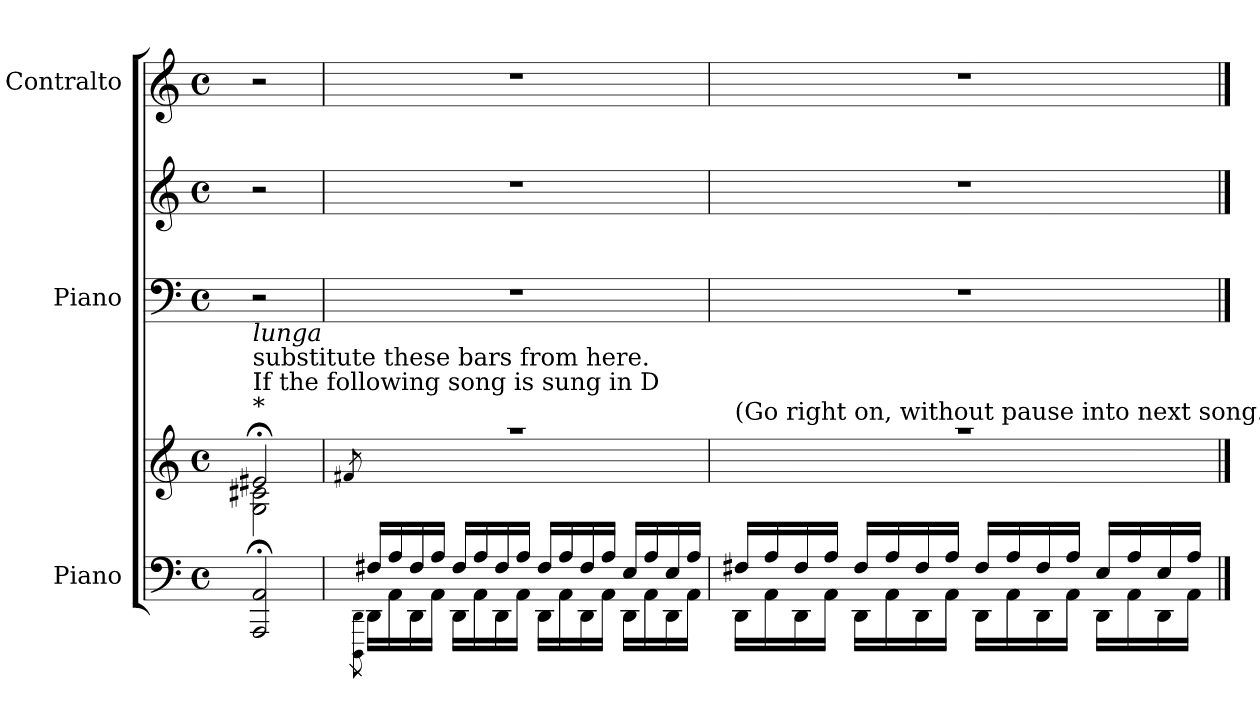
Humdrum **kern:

**kern	**kern	**kern	**kern	**kern
*part3	*part3	*part2	*part2	*part1
*staff5	*staff4	*staff3	*staff2	*staff1
*I"Piano	*	*I"Piano	*	*I"Contralto
*I'Pno	*	*I'Pno	*	*
!!LO:LB:g=z
*clefF4	*clefG2	*clefF4	*clefG2	*clefG2
*k[]	*k[]	*k[]	*k[]	*k[]
*M4/4	*M4/4	*M4/4	*M4/4	*M4/4
*met(c)	*met(c)	*met(c)	*met(c)	*met(c)
=1	=1	=1	=1	=1
*	*^	*	*	*
!	!LO:TX:a:t=*	!	!	!	!
!	!LO:TX:a:t=If the following song is sung in D	!	!	!	!
!	!LO:TX:a:t=substitute these bars from here.	!	!	!	!
!	!LO:TX:a:i:t=lunga	!	!	!	!
2AAA/; 2AA/;	2e#X;</	2G\ 2c#X\	2r	2r	2r
=2	=2	=2	=2	=2	=2
*^	*	*	*	*	*
.	8qDDD\ 8qDD\	8qf#X/	.	.	.	.
16F#X/LL	16DD\LL	1ryy	1raa	1r	1r	1r
16A/	16AA\	.	.	.	.	.
16F#/	16DD\	.	.	.	.	.
16A/JJ	16AA\JJ	.	.	.	.	.
16F#/LL	16DD\LL	.	.	.	.	.
16A/	16AA\	.	.	.	.	.
16F#/	16DD\	.	.	.	.	.
16A/JJ	16AA\JJ	.	.	.	.	.
16F#/LL	16DD\LL	.	.	.	.	.
16A/	16AA\	.	.	.	.	.
16F#/	16DD\	.	.	.	.	.
16A/JJ	16AA\JJ	.	.	.	.	.
16E/LL	16DD\LL	.	.	.	.	.
16A/	16AA\	.	.	.	.	.
16E/	16DD\	.	.	.	.	.
16A/JJ	16AA\JJ	.	.	.	.	.
*	*	*v	*v	*	*	*
=3	=3	=3	=3	=3	=3
!	!	!LO:TX:a:t=(Go right on, without pause into next song.)	!	!	!
16F#X/LL	16DD\LL	1raa	1r	1r	1r
16A/	16AA\	.	.	.	.
16F#/	16DD\	.	.	.	.
16A/JJ	16AA\JJ	.	.	.	.
16F#/LL	16DD\LL	.	.	.	.
16A/	16AA\	.	.	.	.
16F#/	16DD\	.	.	.	.
16A/JJ	16AA\JJ	.	.	.	.
16F#/LL	16DD\LL	.	.	.	.
16A/	16AA\	.	.	.	.
16F#/	16DD\	.	.	.	.
16A/JJ	16AA\JJ	.	.	.	.
16E/LL	16DD\LL	.	.	.	.
16A/	16AA\	.	.	.	.
16E/	16DD\	.	.	.	.
16A/JJ	16AA\JJ	.	.	.	.
*v	*v	*	*	*	*
==	==	==	==	==
*-	*-	*-	*-	*-
